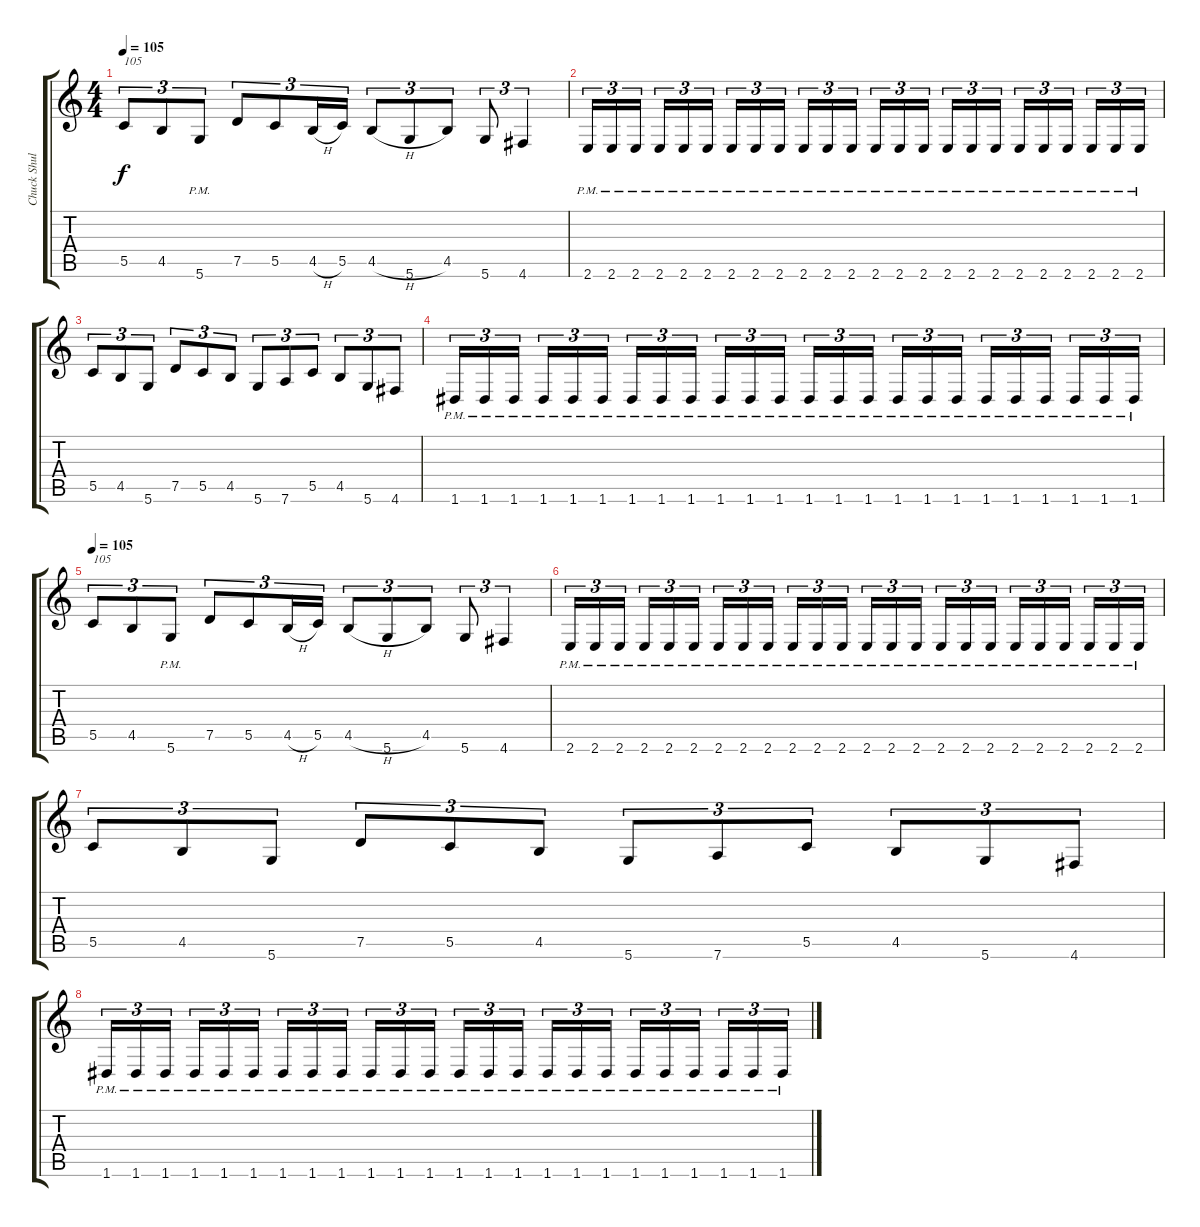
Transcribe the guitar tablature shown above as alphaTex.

\track ("Chuck Shuldiner" "Chuck Shul") {instrument distortionguitar}
\staff {score tabs}
\tuning (D4 A3 F3 C3 G2 D2) {hide}
\ts (4 4)
\tempo 105
\clef g2
\ks c
5.5.8{tu (3 2) txt "105" dy f} 4.5.8{tu (3 2)} 5.6{pm}.8{tu (3 2)} 7.5.8{tu (3 2)} 5.5.8{tu (3 2)} 4.5{h}.16{tu (3 2)} 5.5.16{tu (3 2)} 4.5{h}.8{tu (3 2)} 5.6.8{tu (3 2)} 4.5.8{tu (3 2)} 5.6.8{tu (3 2)} 4.6.4{tu (3 2)} |
2.6{pm}.16{tu (3 2)} 2.6{pm}.16{tu (3 2)} 2.6{pm}.16{tu (3 2)} 2.6{pm}.16{tu (3 2)} 2.6{pm}.16{tu (3 2)} 2.6{pm}.16{tu (3 2)} 2.6{pm}.16{tu (3 2)} 2.6{pm}.16{tu (3 2)} 2.6{pm}.16{tu (3 2)} 2.6{pm}.16{tu (3 2)} 2.6{pm}.16{tu (3 2)} 2.6{pm}.16{tu (3 2)} 2.6{pm}.16{tu (3 2)} 2.6{pm}.16{tu (3 2)} 2.6{pm}.16{tu (3 2)} 2.6{pm}.16{tu (3 2)} 2.6{pm}.16{tu (3 2)} 2.6{pm}.16{tu (3 2)} 2.6{pm}.16{tu (3 2)} 2.6{pm}.16{tu (3 2)} 2.6{pm}.16{tu (3 2)} 2.6{pm}.16{tu (3 2)} 2.6{pm}.16{tu (3 2)} 2.6{pm}.16{tu (3 2)} |
5.5.8{tu (3 2)} 4.5.8{tu (3 2)} 5.6.8{tu (3 2)} 7.5.8{tu (3 2)} 5.5.8{tu (3 2)} 4.5.8{tu (3 2)} 5.6.8{tu (3 2)} 7.6.8{tu (3 2)} 5.5.8{tu (3 2)} 4.5.8{tu (3 2)} 5.6.8{tu (3 2)} 4.6.8{tu (3 2)} |
1.6{pm}.16{tu (3 2)} 1.6{pm}.16{tu (3 2)} 1.6{pm}.16{tu (3 2)} 1.6{pm}.16{tu (3 2)} 1.6{pm}.16{tu (3 2)} 1.6{pm}.16{tu (3 2)} 1.6{pm}.16{tu (3 2)} 1.6{pm}.16{tu (3 2)} 1.6{pm}.16{tu (3 2)} 1.6{pm}.16{tu (3 2)} 1.6{pm}.16{tu (3 2)} 1.6{pm}.16{tu (3 2)} 1.6{pm}.16{tu (3 2)} 1.6{pm}.16{tu (3 2)} 1.6{pm}.16{tu (3 2)} 1.6{pm}.16{tu (3 2)} 1.6{pm}.16{tu (3 2)} 1.6{pm}.16{tu (3 2)} 1.6{pm}.16{tu (3 2)} 1.6{pm}.16{tu (3 2)} 1.6{pm}.16{tu (3 2)} 1.6{pm}.16{tu (3 2)} 1.6{pm}.16{tu (3 2)} 1.6{pm}.16{tu (3 2)} |
\tempo 105
5.5.8{tu (3 2) txt "105"} 4.5.8{tu (3 2)} 5.6{pm}.8{tu (3 2)} 7.5.8{tu (3 2)} 5.5.8{tu (3 2)} 4.5{h}.16{tu (3 2)} 5.5.16{tu (3 2)} 4.5{h}.8{tu (3 2)} 5.6.8{tu (3 2)} 4.5.8{tu (3 2)} 5.6.8{tu (3 2)} 4.6.4{tu (3 2)} |
2.6{pm}.16{tu (3 2)} 2.6{pm}.16{tu (3 2)} 2.6{pm}.16{tu (3 2)} 2.6{pm}.16{tu (3 2)} 2.6{pm}.16{tu (3 2)} 2.6{pm}.16{tu (3 2)} 2.6{pm}.16{tu (3 2)} 2.6{pm}.16{tu (3 2)} 2.6{pm}.16{tu (3 2)} 2.6{pm}.16{tu (3 2)} 2.6{pm}.16{tu (3 2)} 2.6{pm}.16{tu (3 2)} 2.6{pm}.16{tu (3 2)} 2.6{pm}.16{tu (3 2)} 2.6{pm}.16{tu (3 2)} 2.6{pm}.16{tu (3 2)} 2.6{pm}.16{tu (3 2)} 2.6{pm}.16{tu (3 2)} 2.6{pm}.16{tu (3 2)} 2.6{pm}.16{tu (3 2)} 2.6{pm}.16{tu (3 2)} 2.6{pm}.16{tu (3 2)} 2.6{pm}.16{tu (3 2)} 2.6{pm}.16{tu (3 2)} |
5.5.8{tu (3 2)} 4.5.8{tu (3 2)} 5.6.8{tu (3 2)} 7.5.8{tu (3 2)} 5.5.8{tu (3 2)} 4.5.8{tu (3 2)} 5.6.8{tu (3 2)} 7.6.8{tu (3 2)} 5.5.8{tu (3 2)} 4.5.8{tu (3 2)} 5.6.8{tu (3 2)} 4.6.8{tu (3 2)} |
1.6{pm}.16{tu (3 2)} 1.6{pm}.16{tu (3 2)} 1.6{pm}.16{tu (3 2)} 1.6{pm}.16{tu (3 2)} 1.6{pm}.16{tu (3 2)} 1.6{pm}.16{tu (3 2)} 1.6{pm}.16{tu (3 2)} 1.6{pm}.16{tu (3 2)} 1.6{pm}.16{tu (3 2)} 1.6{pm}.16{tu (3 2)} 1.6{pm}.16{tu (3 2)} 1.6{pm}.16{tu (3 2)} 1.6{pm}.16{tu (3 2)} 1.6{pm}.16{tu (3 2)} 1.6{pm}.16{tu (3 2)} 1.6{pm}.16{tu (3 2)} 1.6{pm}.16{tu (3 2)} 1.6{pm}.16{tu (3 2)} 1.6{pm}.16{tu (3 2)} 1.6{pm}.16{tu (3 2)} 1.6{pm}.16{tu (3 2)} 1.6{pm}.16{tu (3 2)} 1.6{pm}.16{tu (3 2)} 1.6{pm}.16{tu (3 2)}
